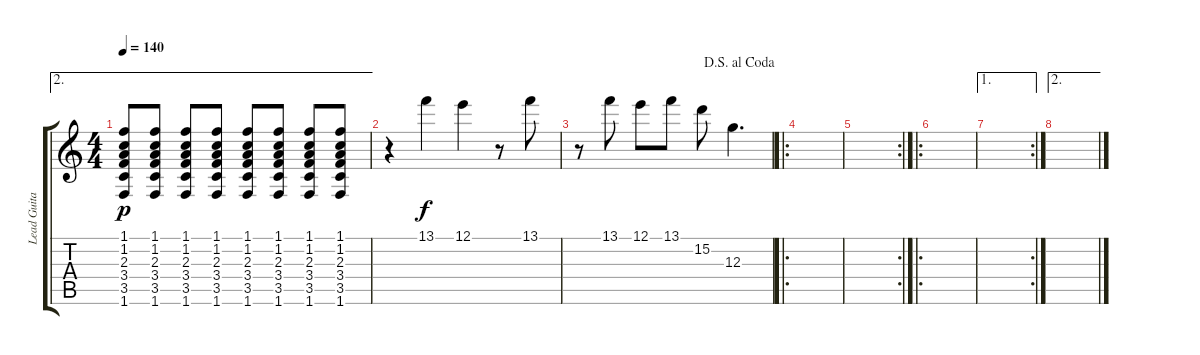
\track ("Lead Guitar 1" "Lead Guita") {instrument overdrivenguitar}
\staff {score tabs}
\tuning (E4 B3 G3 D3 A2 E2) {hide}
\ae 2
\ts (4 4)
\tempo 140
\clef g2
\ks c
(1.1 1.2 2.3 3.4 3.5 1.6).8{dy p} (1.1 1.2 2.3 3.4 3.5 1.6).8 (1.1 1.2 2.3 3.4 3.5 1.6).8 (1.1 1.2 2.3 3.4 3.5 1.6).8 (1.1 1.2 2.3 3.4 3.5 1.6).8 (1.1 1.2 2.3 3.4 3.5 1.6).8 (1.1 1.2 2.3 3.4 3.5 1.6).8 (1.1 1.2 2.3 3.4 3.5 1.6).8 |
r.4 13.1.4{dy f} 12.1.4 r.8 13.1.8 |
\jump dalsegnoalcoda
r.8 13.1.8 12.1.8 13.1.8 15.2.8 12.3.4{d} |
\ro
|
\rc 2
|
\ro
|
\ae 1
\rc 2
|
\ae 2
